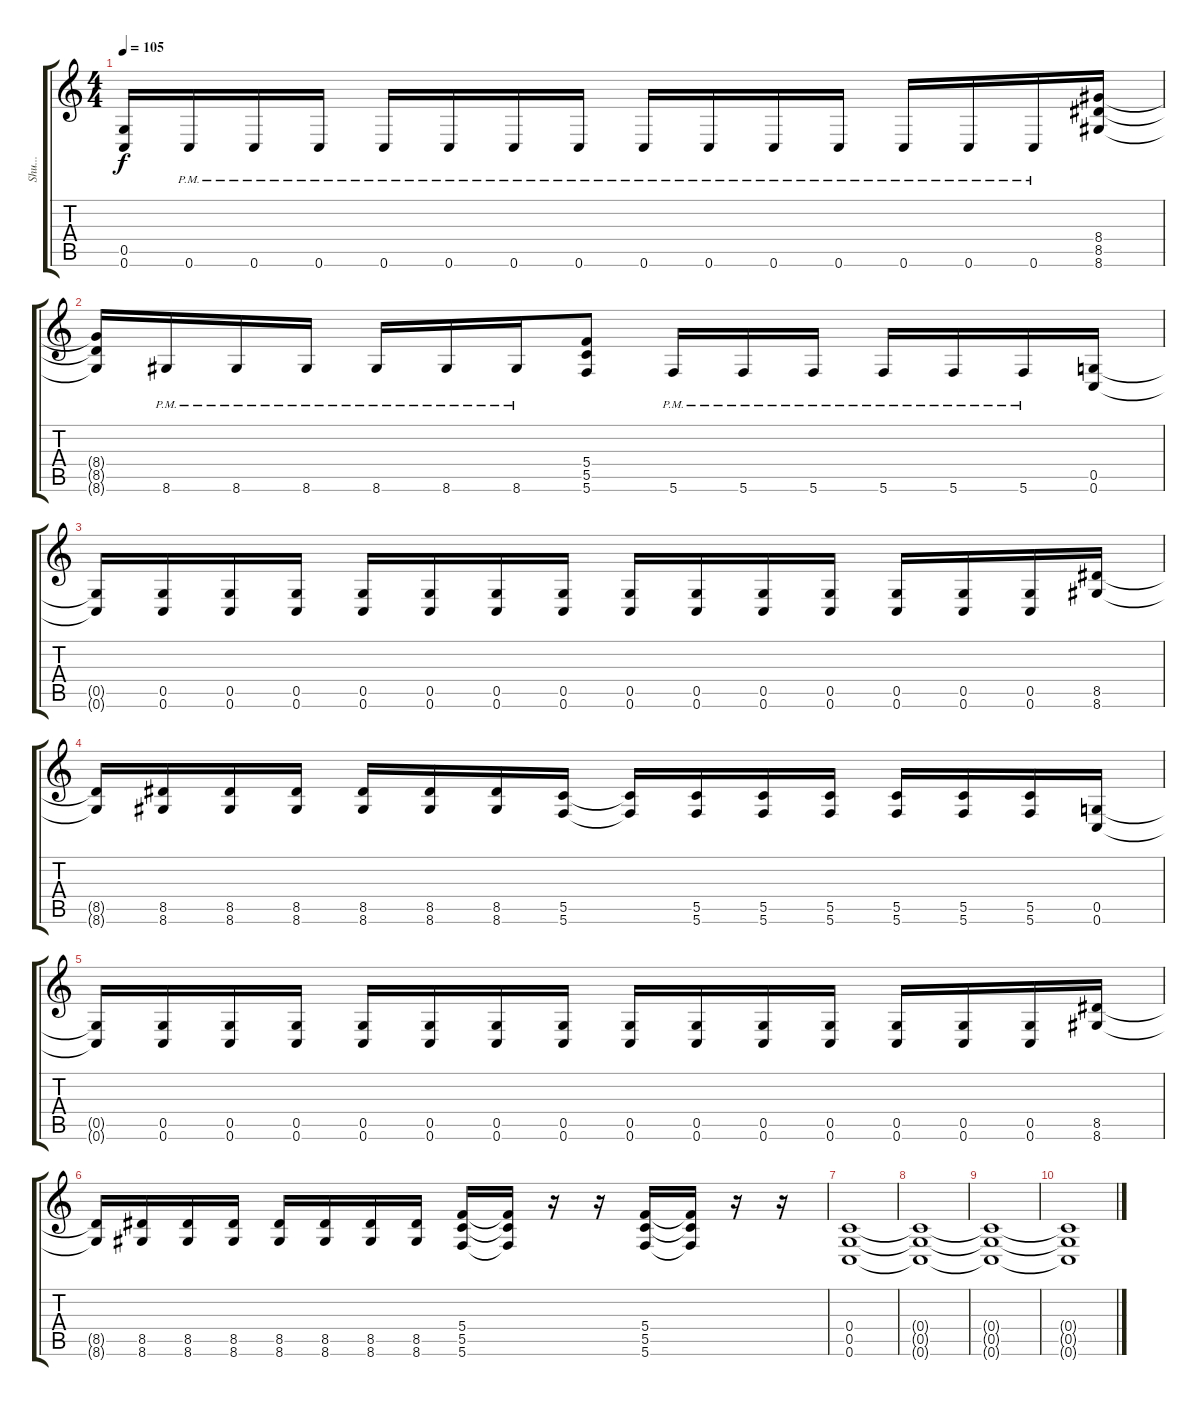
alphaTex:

\track ("Shu..." "Shu...") {instrument overdrivenguitar}
\staff {score tabs}
\tuning (D4 A3 F3 C3 G2 C2) {hide}
\ts (4 4)
\tempo 105
\clef g2
\ks c
(0.5{t} 0.6{t}).16{dy f} 0.6{pm}.16 0.6{pm}.16 0.6{pm}.16 0.6{pm}.16 0.6{pm}.16 0.6{pm}.16 0.6{pm}.16 0.6{pm}.16 0.6{pm}.16 0.6{pm}.16 0.6{pm}.16 0.6{pm}.16 0.6{pm}.16 0.6{pm}.16 (8.4 8.5 8.6).16 |
(8.4{t} 8.5{t} 8.6{t}).16 8.6{pm}.16 8.6{pm}.16 8.6{pm}.16 8.6{pm}.16 8.6{pm}.16 8.6{pm}.16 (5.4 5.5 5.6).8 5.6{pm}.16 5.6{pm}.16 5.6{pm}.16 5.6{pm}.16 5.6{pm}.16 5.6{pm}.16 (0.5 0.6).16 |
(0.5{t} 0.6{t}).16 (0.5 0.6).16 (0.5 0.6).16 (0.5 0.6).16 (0.5 0.6).16 (0.5 0.6).16 (0.5 0.6).16 (0.5 0.6).16 (0.5 0.6).16 (0.5 0.6).16 (0.5 0.6).16 (0.5 0.6).16 (0.5 0.6).16 (0.5 0.6).16 (0.5 0.6).16 (8.5 8.6).16 |
(8.5{t} 8.6{t}).16 (8.5 8.6).16 (8.5 8.6).16 (8.5 8.6).16 (8.5 8.6).16 (8.5 8.6).16 (8.5 8.6).16 (5.5 5.6).16 (5.5{t} 5.6{t}).16 (5.5 5.6).16 (5.5 5.6).16 (5.5 5.6).16 (5.5 5.6).16 (5.5 5.6).16 (5.5 5.6).16 (0.5 0.6).16 |
(0.5{t} 0.6{t}).16 (0.5 0.6).16 (0.5 0.6).16 (0.5 0.6).16 (0.5 0.6).16 (0.5 0.6).16 (0.5 0.6).16 (0.5 0.6).16 (0.5 0.6).16 (0.5 0.6).16 (0.5 0.6).16 (0.5 0.6).16 (0.5 0.6).16 (0.5 0.6).16 (0.5 0.6).16 (8.5 8.6).16 |
(8.5{t} 8.6{t}).16 (8.5 8.6).16 (8.5 8.6).16 (8.5 8.6).16 (8.5 8.6).16 (8.5 8.6).16 (8.5 8.6).16 (8.5 8.6).16 (5.4 5.5 5.6).16 (5.4{t} 5.5{t} 5.6{t}).16 r.16 r.16 (5.4 5.5 5.6).16 (5.4{t} 5.5{t} 5.6{t}).16 r.16 r.16 |
(0.4 0.5 0.6).1 |
(0.4{t} 0.5{t} 0.6{t}).1 |
(0.4{t} 0.5{t} 0.6{t}).1{volume 0} |
(0.4{t} 0.5{t} 0.6{t}).1
